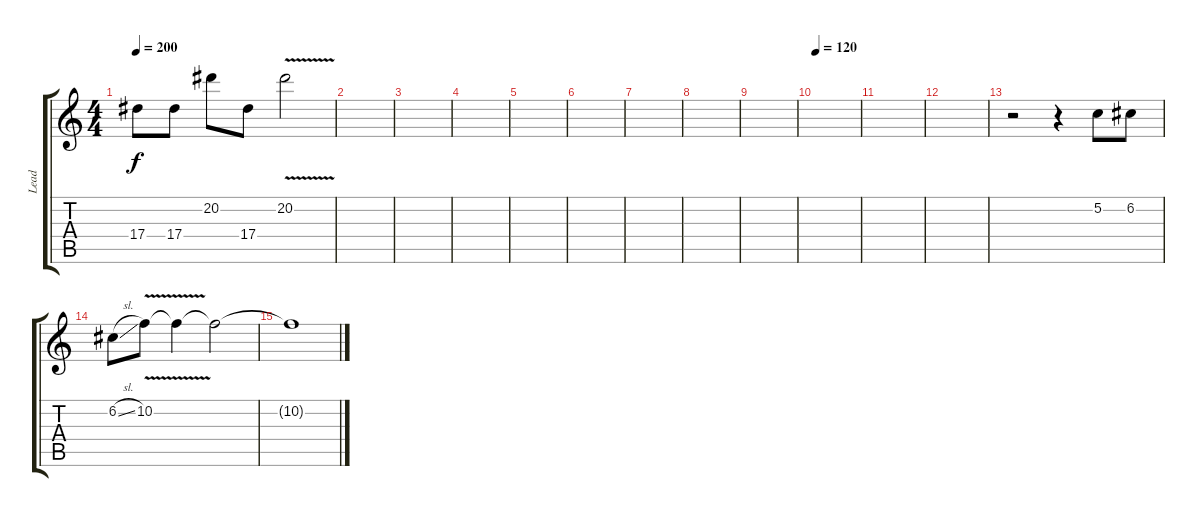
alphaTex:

\track ("Lead" "Lead") {instrument overdrivenguitar}
\staff {score tabs}
\tuning (C4 G3 Eb3 Bb2 F2 C2) {hide}
\ts (4 4)
\tempo 200
\clef g2
\ks c
17.4.8{dy f} 17.4.8 20.2.8 17.4.8 20.2{v}.2 |
|
|
|
|
|
|
|
|
\tempo 120
|
|
|
r.2 r.4 5.2.8 6.2.8 |
6.2{sl}.8 10.2{v}.8 10.2{t}.4 10.2{t}.2 |
10.2{t}.1
